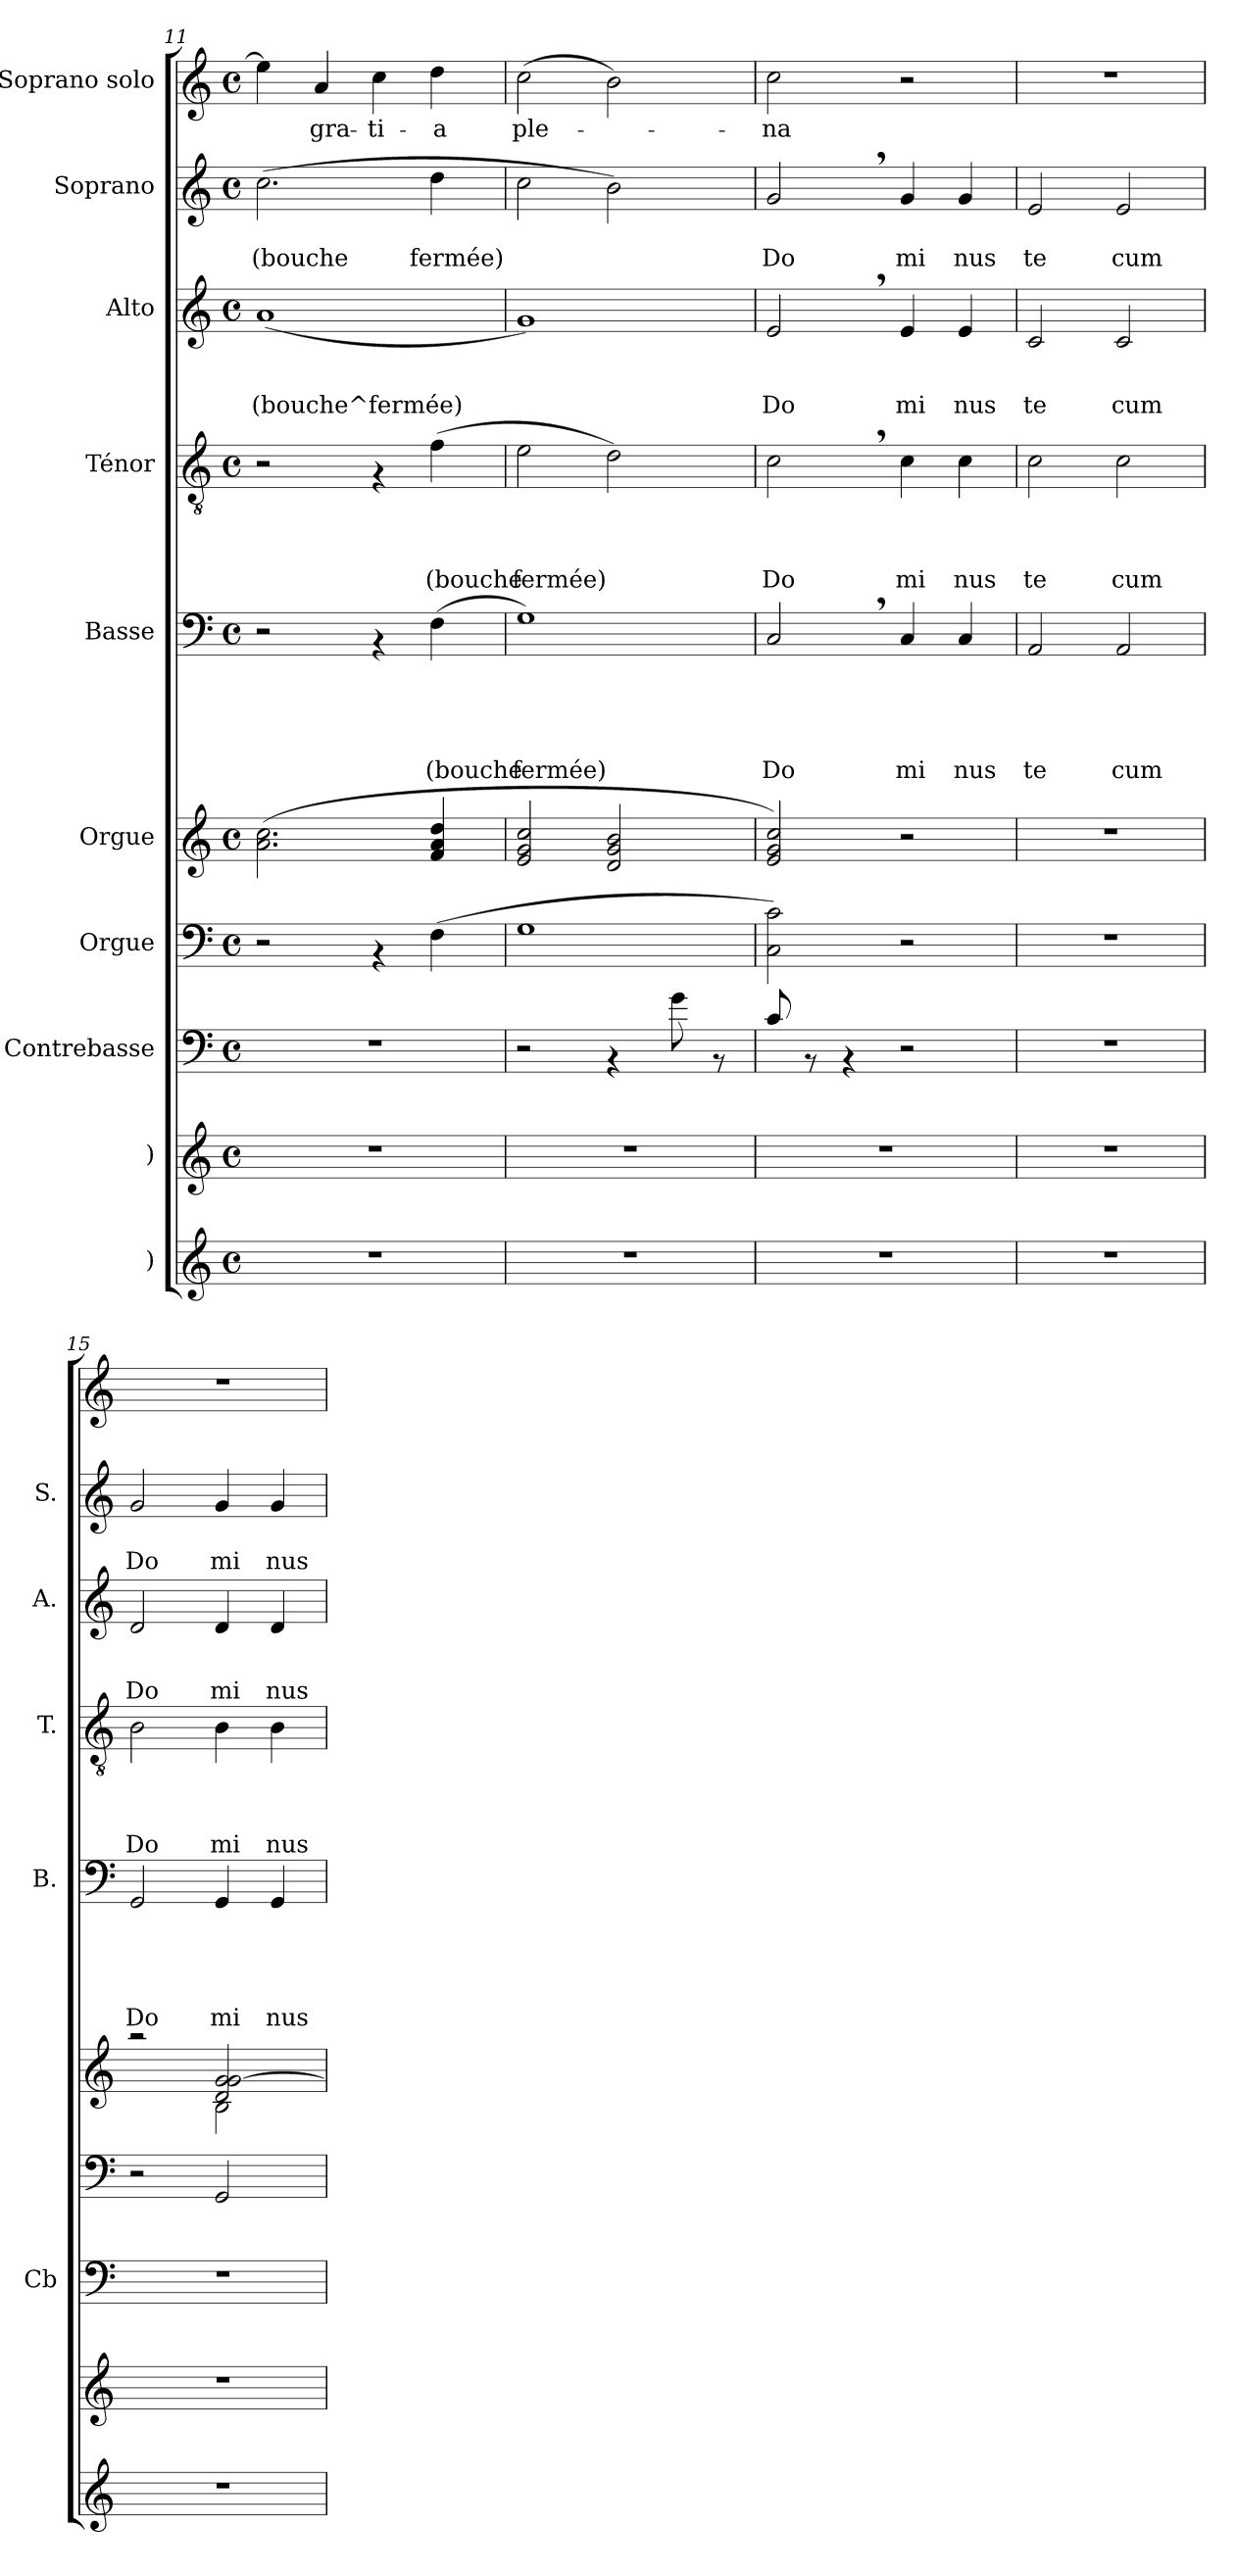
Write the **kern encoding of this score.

**kern	**kern	**kern	**kern	**kern	**kern	**text	**text	**text	**text	**text	**kern	**text	**text	**text	**text	**kern	**text	**text	**text	**kern	**text	**text	**kern	**text
*part10	*part9	*part8	*part7	*part6	*part5	*part5	*part5	*part5	*part5	*part5	*part4	*part4	*part4	*part4	*part4	*part3	*part3	*part3	*part3	*part2	*part2	*part2	*part1	*part1
*staff10	*staff9	*staff8	*staff7	*staff6	*staff5	*staff5	*staff5	*staff5	*staff5	*staff5	*staff4	*staff4	*staff4	*staff4	*staff4	*staff3	*staff3	*staff3	*staff3	*staff2	*staff2	*staff2	*staff1	*staff1
*I")	*I")	*I"Contrebasse	*I"Orgue	*I"Orgue	*I"Basse	*	*	*	*	*	*I"Ténor	*	*	*	*	*I"Alto	*	*	*	*I"Soprano	*	*	*I"Soprano solo	*
*	*	*I'Cb	*	*	*I'B.	*	*	*	*	*	*I'T.	*	*	*	*	*I'A.	*	*	*	*I'S.	*	*	*	*
*clefG2	*clefG2	*clefF4	*clefF4	*clefG2	*clefF4	*	*	*	*	*	*clefGv2	*	*	*	*	*clefG2	*	*	*	*clefG2	*	*	*clefG2	*
*	*	*ITrd7c12	*	*	*	*	*	*	*	*	*	*	*	*	*	*	*	*	*	*	*	*	*	*
*k[]	*k[]	*k[]	*k[]	*k[]	*k[]	*	*	*	*	*	*k[]	*	*	*	*	*k[]	*	*	*	*k[]	*	*	*k[]	*
*C:	*C:	*C:	*C:	*C:	*C:	*	*	*	*	*	*C:	*	*	*	*	*C:	*	*	*	*C:	*	*	*C:	*
*M4/4	*M4/4	*M4/4	*M4/4	*M4/4	*M4/4	*	*	*	*	*	*M4/4	*	*	*	*	*M4/4	*	*	*	*M4/4	*	*	*M4/4	*
*met(c)	*met(c)	*met(c)	*met(c)	*met(c)	*met(c)	*	*	*	*	*	*met(c)	*	*	*	*	*met(c)	*	*	*	*met(c)	*	*	*met(c)	*
=11	=11	=11	=11	=11	=11	=11	=11	=11	=11	=11	=11	=11	=11	=11	=11	=11	=11	=11	=11	=11	=11	=11	=11	=11
!	!	!	!	!	!	!	!	!	!	!	!	!	!	!	!	!	!	!	!LO:LY:b	!	!	!LO:LY:b	!	!
1r	1r	1r	2r	(>2.a\ 2.cc\	2r	.	.	.	.	.	2r	.	.	.	.	(<1a	.	.	(bouche^fermée)	(>2.cc\	.	(bouche	4ee\]	.
!	!	!	!	!	!	!	!	!	!	!	!	!	!	!	!	!	!	!	!	!	!	!	!	!LO:LY:b
.	.	.	.	.	.	.	.	.	.	.	.	.	.	.	.	.	.	.	.	.	.	.	4a/	gra-
!	!	!	!	!	!	!	!	!	!	!	!	!	!	!	!	!	!	!	!	!	!	!	!	!LO:LY:b
.	.	.	4rAA	.	4rAA	.	.	.	.	.	4rF	.	.	.	.	.	.	.	.	.	.	.	4cc\	-ti-
!	!	!	!	!	!	!	!	!	!	!LO:LY:b	!	!	!	!	!LO:LY:b	!	!	!	!	!	!	!LO:LY:b	!	!LO:LY:b
.	.	.	(>4F\	4f/ 4a/ 4dd/	(>4F\	.	.	.	.	(bouche	(>4f\	.	.	.	(bouche	.	.	.	.	4dd\	.	fermée)	4dd\	-a
=12	=12	=12	=12	=12	=12	=12	=12	=12	=12	=12	=12	=12	=12	=12	=12	=12	=12	=12	=12	=12	=12	=12	=12	=12
!	!	!	!	!	!	!	!	!	!	!LO:LY:b	!	!	!	!	!LO:LY:b	!	!	!	!	!	!	!	!	!LO:LY:b
1r	1r	2r	1G	2e/ 2g/ 2cc/	1G)	.	.	.	.	fermée)	2e\	.	.	.	fermée)	1g)	.	.	.	2cc\	.	.	(>2cc\	ple-
.	.	4rAA	.	2d/ 2g/ 2b/	.	.	.	.	.	.	2d\)	.	.	.	.	.	.	.	.	2b\)	.	.	2b\)	.
.	.	8G\	.	.	.	.	.	.	.	.	.	.	.	.	.	.	.	.	.	.	.	.	.	.
.	.	8rAA	.	.	.	.	.	.	.	.	.	.	.	.	.	.	.	.	.	.	.	.	.	.
=13	=13	=13	=13	=13	=13	=13	=13	=13	=13	=13	=13	=13	=13	=13	=13	=13	=13	=13	=13	=13	=13	=13	=13	=13
!	!	!	!	!	!	!	!	!	!	!LO:LY:b	!	!	!	!	!LO:LY:b	!	!	!	!LO:LY:b	!	!	!LO:LY:b	!	!LO:LY:b
1r	1r	8C/	2C\ 2c\)	2e/ 2g/ 2cc/)	2C,>/	.	.	.	.	Do	2c,>\	.	.	.	Do	2e,>/	.	.	Do	2g,>/	.	Do	2cc\	-na
.	.	8rAA	.	.	.	.	.	.	.	.	.	.	.	.	.	.	.	.	.	.	.	.	.	.
.	.	4rAA	.	.	.	.	.	.	.	.	.	.	.	.	.	.	.	.	.	.	.	.	.	.
!	!	!	!	!	!	!	!	!	!	!LO:LY:b	!	!	!	!	!LO:LY:b	!	!	!	!LO:LY:b	!	!	!LO:LY:b	!	!
.	.	2r	2r	2r	4C/	.	.	.	.	mi	4c\	.	.	.	mi	4e/	.	.	mi	4g/	.	mi	2r	.
!	!	!	!	!	!	!	!	!	!	!LO:LY:b	!	!	!	!	!LO:LY:b	!	!	!	!LO:LY:b	!	!	!LO:LY:b	!	!
.	.	.	.	.	4C/	.	.	.	.	nus	4c\	.	.	.	nus	4e/	.	.	nus	4g/	.	nus	.	.
=14	=14	=14	=14	=14	=14	=14	=14	=14	=14	=14	=14	=14	=14	=14	=14	=14	=14	=14	=14	=14	=14	=14	=14	=14
!	!	!	!	!	!	!	!	!	!	!LO:LY:b	!	!	!	!	!LO:LY:b	!	!	!	!LO:LY:b	!	!	!LO:LY:b	!	!
1r	1r	1r	1r	1r	2AA/	.	.	.	.	te	2c\	.	.	.	te	2c/	.	.	te	2e/	.	te	1r	.
!	!	!	!	!	!	!	!	!	!	!LO:LY:b	!	!	!	!	!LO:LY:b	!	!	!	!LO:LY:b	!	!	!LO:LY:b	!	!
.	.	.	.	.	2AA/	.	.	.	.	cum	2c\	.	.	.	cum	2c/	.	.	cum	2e/	.	cum	.	.
=15	=15	=15	=15	=15	=15	=15	=15	=15	=15	=15	=15	=15	=15	=15	=15	=15	=15	=15	=15	=15	=15	=15	=15	=15
*	*	*	*	*^	*	*	*	*	*	*	*	*	*	*	*	*	*	*	*	*	*	*	*	*
!	!	!	!	!	!	!	!	!	!	!	!LO:LY:b	!	!	!	!	!LO:LY:b	!	!	!	!LO:LY:b	!	!	!LO:LY:b	!	!
1r	1r	1r	2r	2raa	2ryy	2GG/	.	.	.	.	Do	2B\	.	.	.	Do	2d/	.	.	Do	2g/	.	Do	1r	.
!	!	!	!	!	!	!	!	!	!	!	!LO:LY:b	!	!	!	!	!LO:LY:b	!	!	!	!LO:LY:b	!	!	!LO:LY:b	!	!
.	.	.	2GG/	2d/ 2g/ [>2g/	2B\	4GG/	.	.	.	.	mi	4B\	.	.	.	mi	4d/	.	.	mi	4g/	.	mi	.	.
!	!	!	!	!	!	!	!	!	!	!	!LO:LY:b	!	!	!	!	!LO:LY:b	!	!	!	!LO:LY:b	!	!	!LO:LY:b	!	!
.	.	.	.	.	.	4GG/	.	.	.	.	nus	4B\	.	.	.	nus	4d/	.	.	nus	4g/	.	nus	.	.
*	*	*	*	*v	*v	*	*	*	*	*	*	*	*	*	*	*	*	*	*	*	*	*	*	*	*
=	=	=	=	=	=	=	=	=	=	=	=	=	=	=	=	=	=	=	=	=	=	=	=	=
*-	*-	*-	*-	*-	*-	*-	*-	*-	*-	*-	*-	*-	*-	*-	*-	*-	*-	*-	*-	*-	*-	*-	*-	*-
